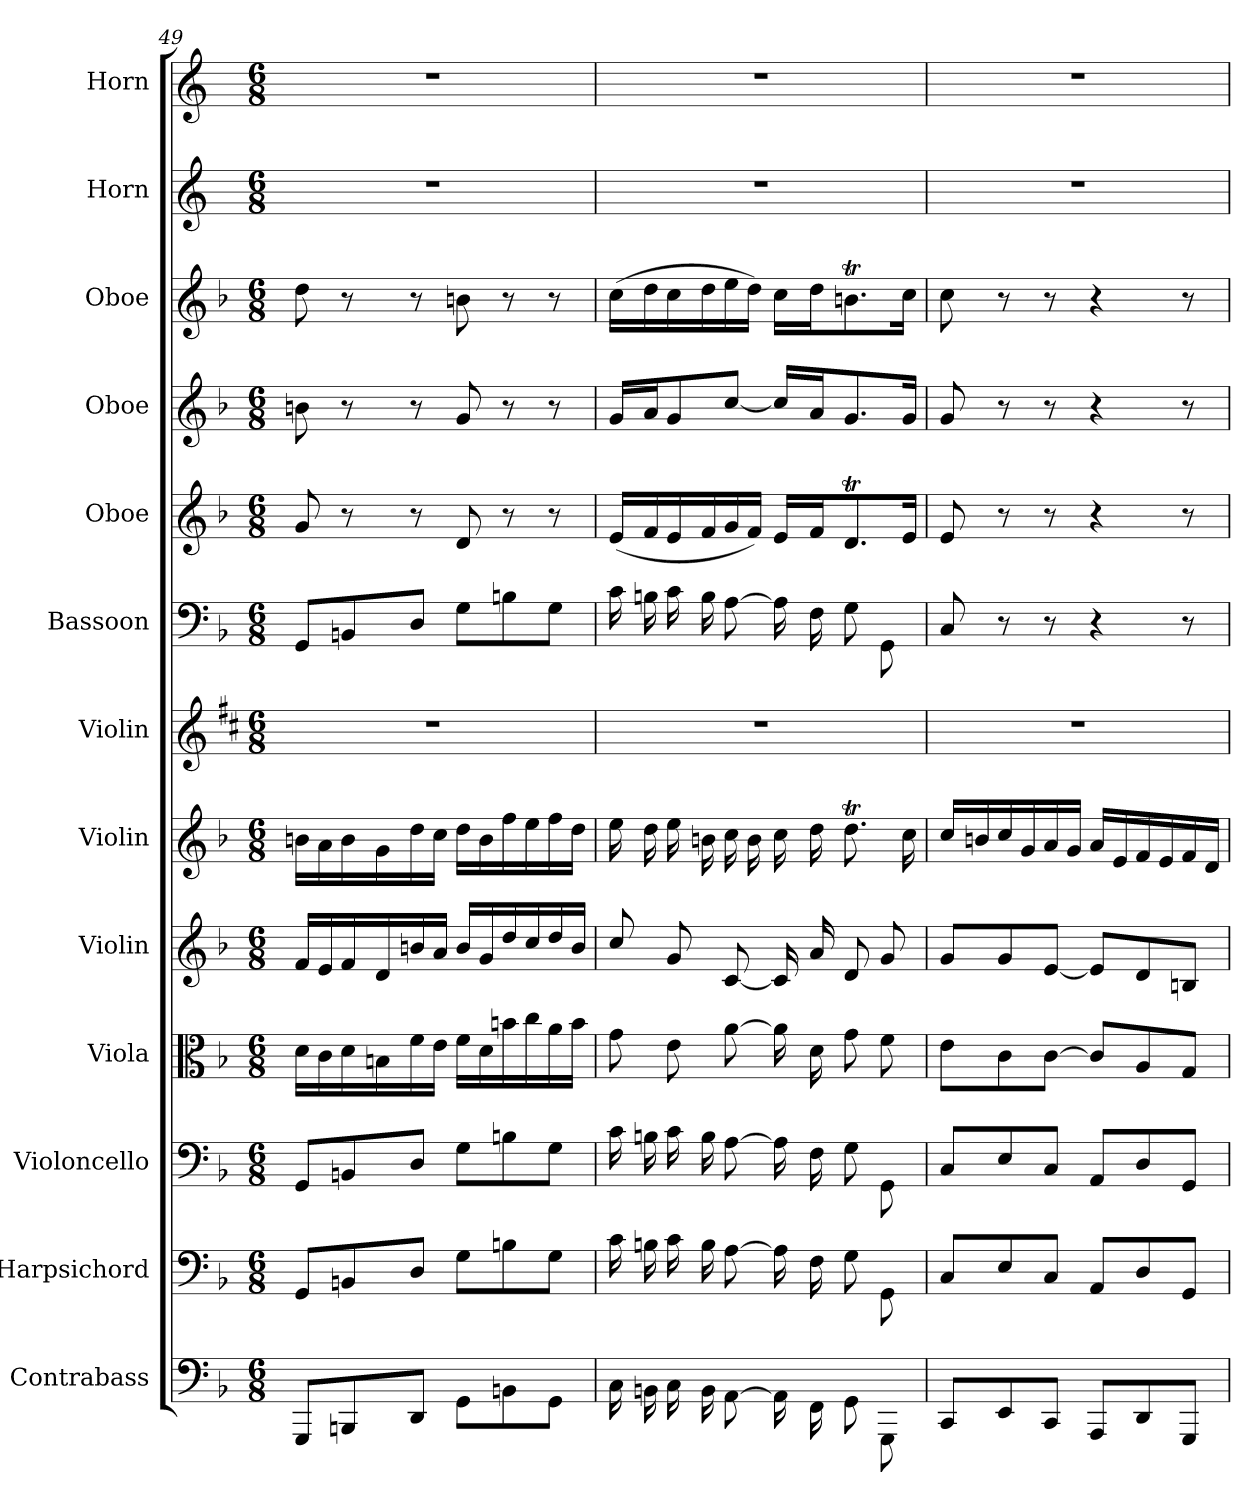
**kern	**kern	**kern	**kern	**kern	**kern	**kern	**kern	**kern	**kern	**kern	**kern	**kern
*part13	*part12	*part11	*part10	*part9	*part8	*part7	*part6	*part5	*part4	*part3	*part2	*part1
*staff13	*staff12	*staff11	*staff10	*staff9	*staff8	*staff7	*staff6	*staff5	*staff4	*staff3	*staff2	*staff1
*I"Contrabass	*I"Harpsichord	*I"Violoncello	*I"Viola	*I"Violin	*I"Violin	*I"Violin	*I"Bassoon	*I"Oboe	*I"Oboe	*I"Oboe	*I"Horn	*I"Horn
*I'Cb	*I'Hpschd	*I'Vc	*I'Vla	*I'Vln	*I'Vln	*I'Vln	*I'Bsn	*I'Ob	*I'Ob	*I'Ob	*I'Hn	*I'Hn
*clefF4	*clefF4	*clefF4	*clefC3	*clefG2	*clefG2	*clefG2	*clefF4	*clefG2	*clefG2	*clefG2	*clefG2	*clefG2
*ITrd7c12	*	*	*	*	*	*	*	*	*	*	*ITrd4c7	*ITrd4c7
*k[b-]	*k[b-]	*k[b-]	*k[b-]	*k[b-]	*k[b-]	*k[f#c#]	*k[b-]	*k[b-]	*k[b-]	*k[b-]	*k[b-]	*k[b-]
*F:	*F:	*F:	*F:	*F:	*F:	*D:	*F:	*F:	*F:	*F:	*F:	*F:
*M6/8	*M6/8	*M6/8	*M6/8	*M6/8	*M6/8	*M6/8	*M6/8	*M6/8	*M6/8	*M6/8	*M6/8	*M6/8
=49	=49	=49	=49	=49	=49	=49	=49	=49	=49	=49	=49	=49
8GGGG/L	8GG/L	8GG/L	16d\LL	16f/LL	16bn\LL	2.r	8GG/L	8g/	8bn\	8dd\	2.r	2.r
.	.	.	16c\	16e/	16a\	.	.	.	.	.	.	.
8BBBBn/	8BBn/	8BBn/	16d\	16f/	16b\	.	8BBn/	8r	8r	8r	.	.
.	.	.	16Bn\	16d/	16g\	.	.	.	.	.	.	.
8DDD/J	8D/J	8D/J	16f\	16bn/	16dd\	.	8D/J	8r	8r	8r	.	.
.	.	.	16e\JJ	16a/JJ	16cc\JJ	.	.	.	.	.	.	.
8GGG\L	8G\L	8G\L	16f\LL	16b/LL	16dd\LL	.	8G\L	8d/	8g/	8bn\	.	.
.	.	.	16d\	16g/	16b\	.	.	.	.	.	.	.
8BBBn\	8Bn\	8Bn\	16bn\	16dd/	16ff\	.	8Bn\	8r	8r	8r	.	.
.	.	.	16cc\	16cc/	16ee\	.	.	.	.	.	.	.
8GGG\J	8G\J	8G\J	16a\	16dd/	16ff\	.	8G\J	8r	8r	8r	.	.
.	.	.	16b\JJ	16b/JJ	16dd\JJ	.	.	.	.	.	.	.
=50	=50	=50	=50	=50	=50	=50	=50	=50	=50	=50	=50	=50
16CC\	16c\	16c\	8g\	8cc/	16ee\	2.r	16c\	(16e/LL	16g/LL	(16cc\LL	2.r	2.r
16BBBn\	16Bn\	16Bn\	.	.	16dd\	.	16Bn\	16f/	16a/J	16dd\	.	.
16CC\	16c\	16c\	8e\	8g/	16ee\	.	16c\	16e/	8g/	16cc\	.	.
16BBB\	16B\	16B\	.	.	16bn\	.	16B\	16f/	.	16dd\	.	.
[8AAA\	[8A\	[8A\	[8a\	[8c/	16cc\	.	[8A\	16g/	[8cc/J	16ee\	.	.
.	.	.	.	.	16b\	.	.	16f/JJ)	.	16dd\JJ)	.	.
16AAA\]	16A\]	16A\]	16a\]	16c/]	16cc\	.	16A\]	16e/LL	16cc/LL]	16cc\LL	.	.
16FFF\	16F\	16F\	16d\	16a/	16dd\	.	16F\	16f/J	16a/J	16dd\J	.	.
8GGG\	8G\	8G\	8g\	8d/	8.ddT\	.	8G\	8.dT/	8.g/	8.bnt\	.	.
8GGGG\	8GG\	8GG\	8f\	8g/	.	.	8GG\	.	.	.	.	.
.	.	.	.	.	16cc\	.	.	16e/Jk	16g/Jk	16cc\Jk	.	.
=51	=51	=51	=51	=51	=51	=51	=51	=51	=51	=51	=51	=51
8CCC/L	8C/L	8C/L	8e\L	8g/L	16cc/LL	2.r	8C/	8e/	8g/	8cc\	2.r	2.r
.	.	.	.	.	16bn/	.	.	.	.	.	.	.
8EEE/	8E/	8E/	8c\	8g/	16cc/	.	8r	8r	8r	8r	.	.
.	.	.	.	.	16g/	.	.	.	.	.	.	.
8CCC/J	8C/J	8C/J	[8c\J	[8e/J	16a/	.	8r	8r	8r	8r	.	.
.	.	.	.	.	16g/JJ	.	.	.	.	.	.	.
8AAAA/L	8AA/L	8AA/L	8c/L]	8e/L]	16a/LL	.	4r	4r	4r	4r	.	.
.	.	.	.	.	16e/	.	.	.	.	.	.	.
8DDD/	8D/	8D/	8A/	8d/	16f/	.	.	.	.	.	.	.
.	.	.	.	.	16e/	.	.	.	.	.	.	.
8GGGG/J	8GG/J	8GG/J	8G/J	8Bn/J	16f/	.	8r	8r	8r	8r	.	.
.	.	.	.	.	16d/JJ	.	.	.	.	.	.	.
=	=	=	=	=	=	=	=	=	=	=	=	=
*-	*-	*-	*-	*-	*-	*-	*-	*-	*-	*-	*-	*-
